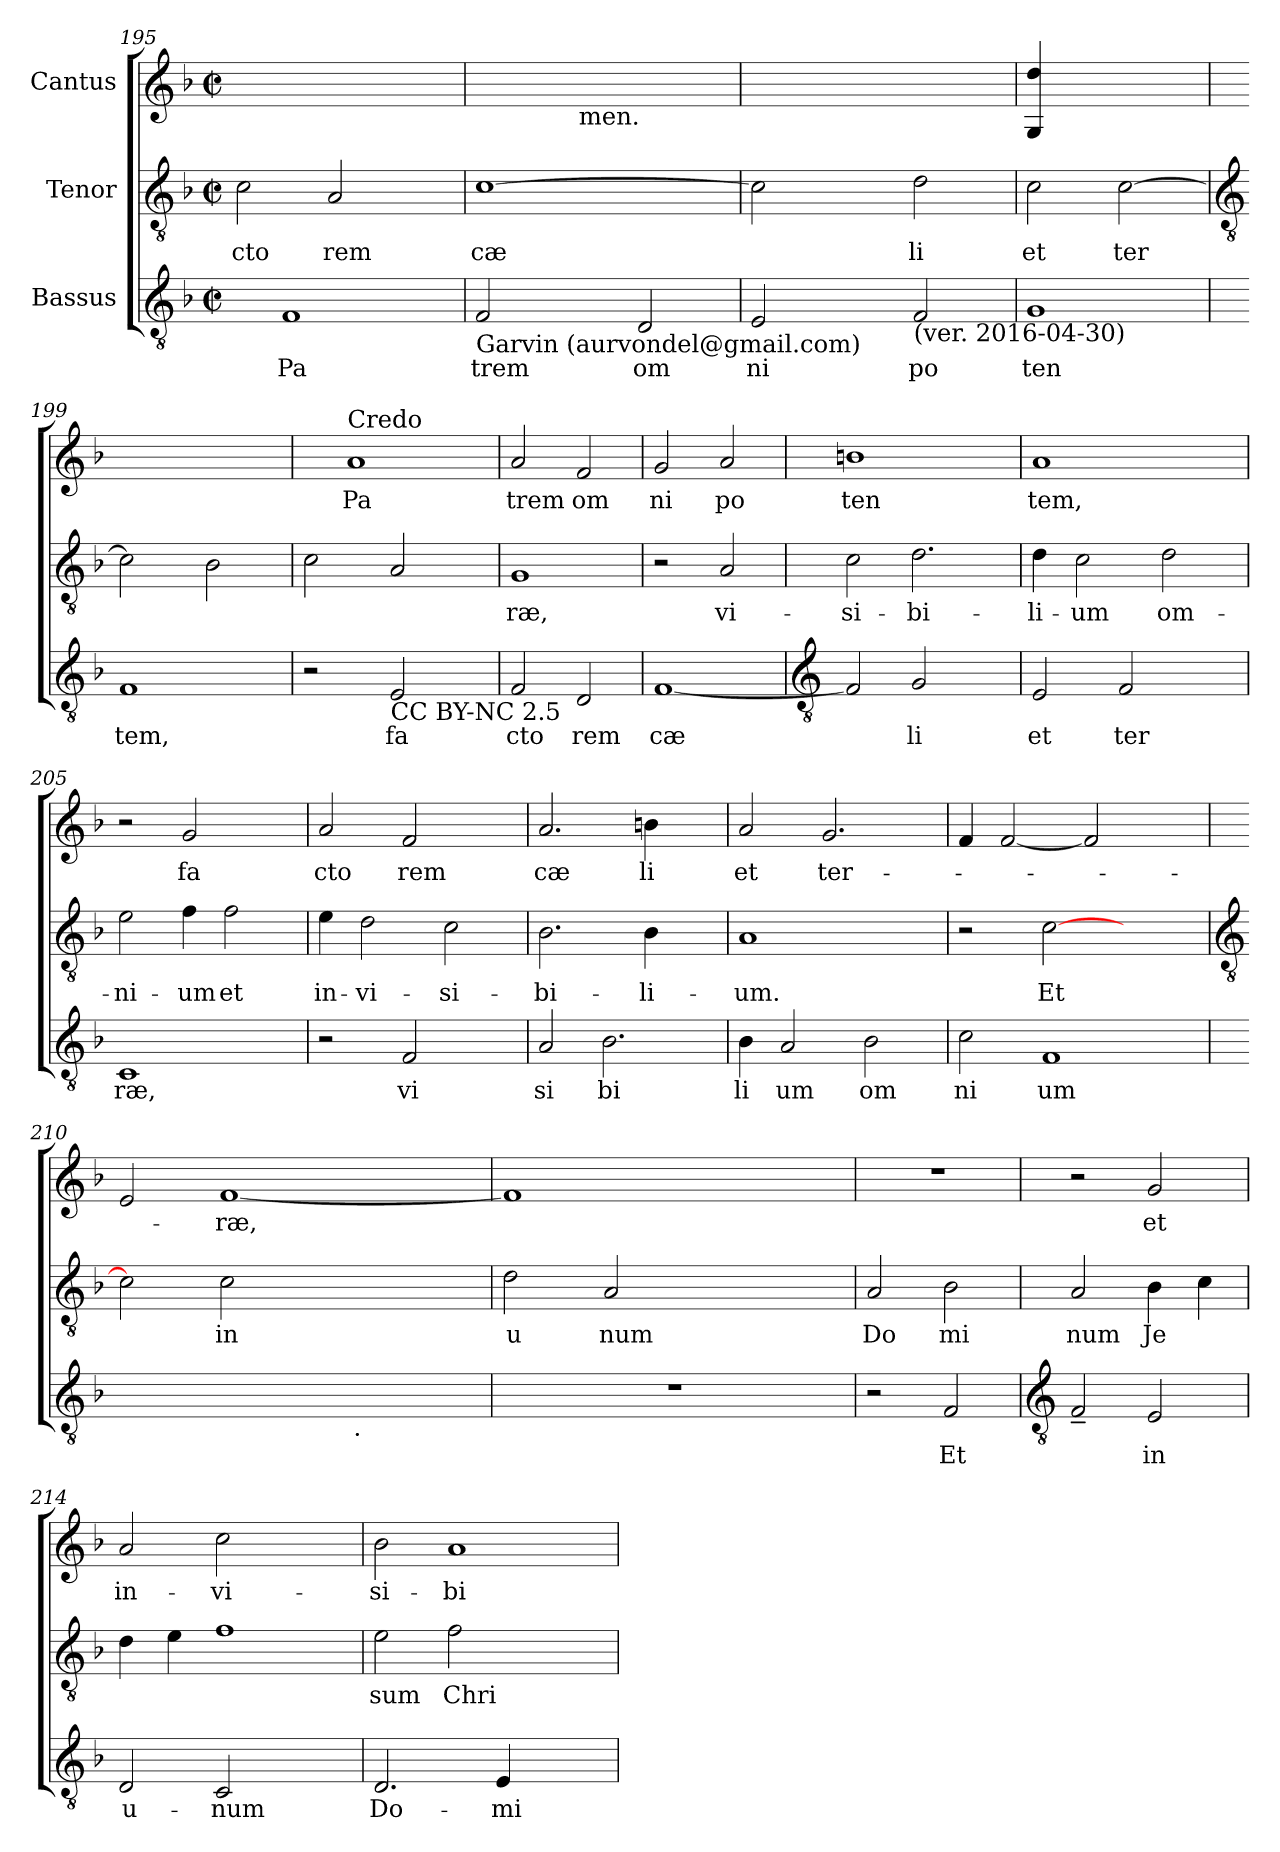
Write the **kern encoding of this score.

**kern	**text	**kern	**text	**kern	**text
*part3	*part3	*part2	*part2	*part1	*part1
*staff3	*staff3	*staff2	*staff2	*staff1	*staff1
*I"Bassus	*	*I"Tenor	*	*I"Cantus	*
*clefGv2	*	*clefGv2	*	*clefG2	*
*k[b-]	*	*k[b-]	*	*k[b-]	*
*F:	*	*F:	*	*F:	*
*M2/2	*	*M2/2	*	*M2/2	*
*met(c|)	*	*met(c|)	*	*met(c|)	*
=195A	=195A	=195A	=195A	=195A	=195A
!	!	!	!LO:LY:b	!	!
*	*	*	*	*^	*
4ryy	.	2c\	cto	4ryy	4ryy	.
!	!LO:LY:b	!	!	!	!	!
1F	Pa	.	.	4ryy	4ryy	.
!	!	!	!LO:LY:b	!	!	!
.	.	2A/	rem	4ryy	4ryy	.
.	.	.	.	2ryy	4ryy	.
.	.	4ryy	.	.	4ryy	.
!!LO:LB:g=z	!!
=196	=196	=196	=196	=196	=196	=196
!LO:TX:b:t=Garvin (aurvondel@gmail.com)	!	!	!	!	!	!
!	!LO:LY:b	!	!LO:LY:b	!	!	!
2F/	trem	[1c	cæ	32ryy	64ryy	.
.	.	.	.	.	64ryy	.
.	.	.	.	64ryy	64ryy	.
.	.	.	.	64ryy	64ryy	.
.	.	.	.	64ryy	64ryy	.
.	.	.	.	64ryy	64ryy	.
.	.	.	.	64ryy	64ryy	.
.	.	.	.	64ryy	64ryy	.
.	.	.	.	64ryy	64ryy	.
.	.	.	.	64ryy	64ryy	.
.	.	.	.	64ryy	64ryy	.
.	.	.	.	64ryy	64ryy	.
!	!	!	!	!LO:TX:b:t=men.	!	!
.	.	.	.	64ryy	64ryy	.
.	.	.	.	2ryy	2ryy	.
!	!LO:LY:b	!	!	!	!	!
2D/	om	.	.	.	.	.
.	.	.	.	4ryy	4ryy	.
.	.	.	.	32.ryy	32.ryy	.
=197	=197	=197	=197	=197	=197	=197
!	!LO:LY:b	!	!	!	!	!
2E/	ni	2c\]	.	64ryy	64ryy	.
.	.	.	.	64ryy	64ryy	.
.	.	.	.	64ryy	64ryy	.
.	.	.	.	64ryy	64ryy	.
.	.	.	.	64ryy	64ryy	.
.	.	.	.	64ryy	64ryy	.
.	.	.	.	64ryy	64ryy	.
.	.	.	.	64ryy	64ryy	.
.	.	.	.	64ryy	64ryy	.
.	.	.	.	64ryy	64ryy	.
.	.	.	.	64ryy	64ryy	.
.	.	.	.	64ryy	64ryy	.
.	.	.	.	64ryy	64ryy	.
.	.	.	.	2ryy	2ryy	.
!LO:TX:b:t=(ver. 2016-04-30)	!	!	!	!	!	!
!	!LO:LY:b	!	!LO:LY:b	!	!	!
2F/	po	2d\	li	.	.	.
.	.	.	.	4ryy	4ryy	.
.	.	.	.	32.ryy	32.ryy	.
!!LO:LB:g=z
=198	=198	=198	=198	=198	=198	=198
!	!	!	!	!LO:TX:b:t=.	!	!
!	!	!	!	!LO:TX:b:t=b	!	!
!	!LO:LY:b	!	!LO:LY:b	!	!	!
*	*	*	*	*v	*v	*
1G	ten	2c\	et	4G/ 4dd/	.
.	.	.	.	4ryy	.
!	!	!	!LO:LY:b	!	!
.	.	[2c\	ter	4ryy	.
.	.	.	.	4ryy	.
!!LO:LB:g=z
=199	=199	=199	=199	=199	=199
*	*	*clefGv2	*	*	*
!	!LO:LY:b	!	!	!	!
1F	tem,	2c\]	.	4ryy	.
.	.	.	.	4ryy	.
.	.	2B-\	.	4ryy	.
.	.	.	.	4ryy	.
=200	=200	=200	=200	=200	=200
2r	.	2c\	.	4ryy	.
!	!	!	!	!LO:TX:a:t=Credo	!
!	!	!	!	!	!LO:LY:b
.	.	.	.	1a	-Pa
!LO:TX:b:t=CC BY-NC 2.5	!	!	!	!	!
!	!LO:LY:b	!	!	!	!
2E/	fa	2A/	.	.	.
4ryy	.	4ryy	.	.	.
=201	=201	=201	=201	=201	=201
!	!LO:LY:b	!	!LO:LY:b	!	!LO:LY:b
2F/	cto	1G	ræ,	2a/	trem
!	!LO:LY:b	!	!	!	!LO:LY:b
2D/	rem	.	.	2f/	om
=202	=202	=202	=202	=202	=202
!	!LO:LY:b	!	!	!	!LO:LY:b
[1F	cæ	2r	.	2g/	ni
!	!	!	!LO:LY:b	!	!LO:LY:b
.	.	2A/	vi-	2a/	po
!!LO:LB:g=z
=203	=203	=203	=203	=203	=203
*clefGv2	*	*	*	*	*
!	!	!	!LO:LY:b	!	!LO:LY:b
2F/]	.	2c\	-si-	1bn	ten
!	!LO:LY:b	!	!LO:LY:b	!	!
2G/	li	2.d\	-bi-	.	.
4ryy	.	.	.	4ryy	.
=204	=204	=204	=204	=204	=204
!	!LO:LY:b	!	!LO:LY:b	!	!LO:LY:b
2E/	et	4d\	-li-	1a	tem,
!	!	!	!LO:LY:b	!	!
.	.	2c\	-um	.	.
!	!LO:LY:b	!	!	!	!
2F/	ter	.	.	.	.
!	!	!	!LO:LY:b	!	!
.	.	2d\	om-	.	.
4ryy	.	.	.	4ryy	.
=205	=205	=205	=205	=205	=205
!	!LO:LY:b	!	!LO:LY:b	!	!
1C	ræ,	2e\	-ni-	2r	.
!	!	!	!LO:LY:b	!	!LO:LY:b
.	.	4f\	-um	2g/	fa
!	!	!	!LO:LY:b	!	!
.	.	2f\	et	.	.
4ryy	.	.	.	4ryy	.
=206	=206	=206	=206	=206	=206
!	!	!	!LO:LY:b	!	!LO:LY:b
2r	.	4e\	in-	2a/	cto
!	!	!	!LO:LY:b	!	!
.	.	2d\	-vi-	.	.
!	!LO:LY:b	!	!	!	!LO:LY:b
2F/	vi	.	.	2f/	rem
!	!	!	!LO:LY:b	!	!
.	.	2c\	-si-	.	.
4ryy	.	.	.	4ryy	.
=207	=207	=207	=207	=207	=207
!	!LO:LY:b	!	!LO:LY:b	!	!LO:LY:b
2A/	si	2.B-\	-bi-	2.a/	cæ
!	!LO:LY:b	!	!	!	!
2.B-\	bi	.	.	.	.
!	!	!	!LO:LY:b	!	!LO:LY:b
.	.	4B-\	-li-	4bn\	li
.	.	4ryy	.	4ryy	.
!!LO:LB:g=z
=208	=208	=208	=208	=208	=208
!	!LO:LY:b	!	!LO:LY:b	!	!LO:LY:b
4B-\	li	1A	-um.	2a/	et
!	!LO:LY:b	!	!	!	!
2A/	um	.	.	.	.
!	!	!	!	!	!LO:LY:b
.	.	.	.	2.g/	ter-
!	!LO:LY:b	!	!	!	!
2B-\	om	.	.	.	.
.	.	4ryy	.	.	.
=209	=209	=209	=209	=209	=209
!	!LO:LY:b	!	!	!	!
2c\	ni	2r	.	4f/	.
.	.	.	.	[2f/	.
!	!LO:LY:b	!	!LO:LY:b	!	!
1F	um	[2c\	Et	.	.
.	.	.	.	2f/]	.
.	.	2ryy	.	.	.
.	.	.	.	4ryy	.
!!LO:LB:g=z
=210	=210	=210	=210	=210	=210
*	*	*clefGv2	*	*	*
4ryy	.	2c\]	.	2e/	.
4ryy	.	.	.	.	.
!	!	!	!LO:LY:b	!	!LO:LY:b
4ryy	.	2c\	in	[1f	-ræ,
32ryy	.	.	.	.	.
32ryy	.	.	.	.	.
32ryy	.	.	.	.	.
32ryy	.	.	.	.	.
32ryy	.	.	.	.	.
32ryy	.	.	.	.	.
!LO:TX:b:t=.	!	!	!	!	!
32ryy	.	.	.	.	.
4ryy	.	.	.	.	.
.	.	2ryy	.	.	.
4ryy	.	.	.	.	.
32ryy	.	.	.	.	.
=211	=211	=211	=211	=211	=211
!	!	!	!LO:LY:b	!	!
4ryy	.	2d\	u	1f]	.
4ryy	.	.	.	.	.
!	!	!	!LO:LY:b	!	!
4ryy	.	2A/	num	.	.
32ryy	.	.	.	.	.
1r	.	.	.	.	.
.	.	2ryy	.	2ryy	.
.	.	4ryy	.	4ryy	.
.	.	32ryy	.	32ryy	.
=212	=212	=212	=212	=212	=212
!	!	!	!LO:LY:b	!	!
2r	.	2A/	Do	1r	.
!	!LO:LY:b	!	!LO:LY:b	!	!
2F/	Et	2B-\	mi	.	.
!!LO:LB:g=z
=213	=213	=213	=213	=213	=213
*clefGv2	*	*	*	*	*
!	!	!	!LO:LY:b	!	!
2F~/	.	2A/	num	2r	.
!	!LO:LY:b	!	!LO:LY:b	!	!LO:LY:b
2E/	in	4B-\	Je	2g/	et
.	.	4c\	.	.	.
=214	=214	=214	=214	=214	=214
!	!LO:LY:b	!	!	!	!LO:LY:b
2D/	u-	4d\	.	2a/	in-
.	.	4e\	.	.	.
!	!LO:LY:b	!	!	!	!LO:LY:b
2C/	-num	1f	.	2cc\	-vi-
2ryy	.	.	.	2ryy	.
=215	=215	=215	=215	=215	=215
!	!LO:LY:b	!	!LO:LY:b	!	!LO:LY:b
2.D/	Do-	2e\	sum	2b-\	-si-
!	!	!	!LO:LY:b	!	!LO:LY:b
.	.	2f\	Chri	1a	-bi-
!	!LO:LY:b	!	!	!	!
4E/	-mi-	.	.	.	.
2ryy	.	2ryy	.	.	.
=	=	=	=	=	=
*-	*-	*-	*-	*-	*-
